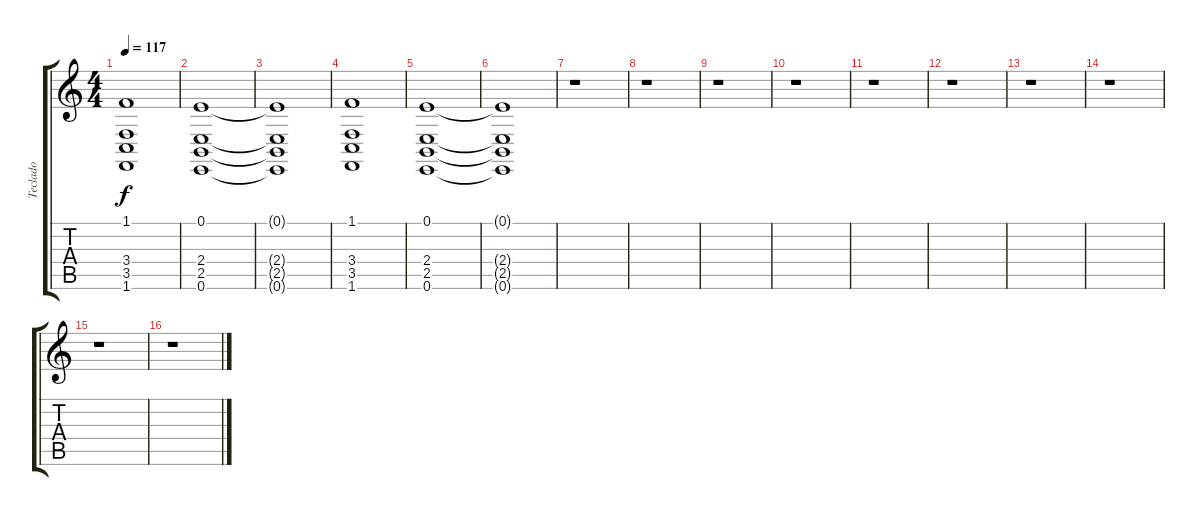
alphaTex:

\track ("Teclado" "Teclado") {instrument churchorgan}
\staff {score tabs}
\tuning (E4 B3 G3 D3 A2 E2) {hide}
\ts (4 4)
\tempo 117
\clef g2
\ks c
(1.1 3.4 3.5 1.6).1{dy f} |
(0.1 2.4 2.5 0.6).1 |
(0.1{t} 2.4{t} 2.5{t} 0.6{t}).1 |
(1.1 3.4 3.5 1.6).1 |
(0.1 2.4 2.5 0.6).1 |
(0.1{t} 2.4{t} 2.5{t} 0.6{t}).1 |
r.1 |
r.1 |
r.1 |
r.1 |
r.1 |
r.1 |
r.1 |
r.1 |
r.1 |
r.1
